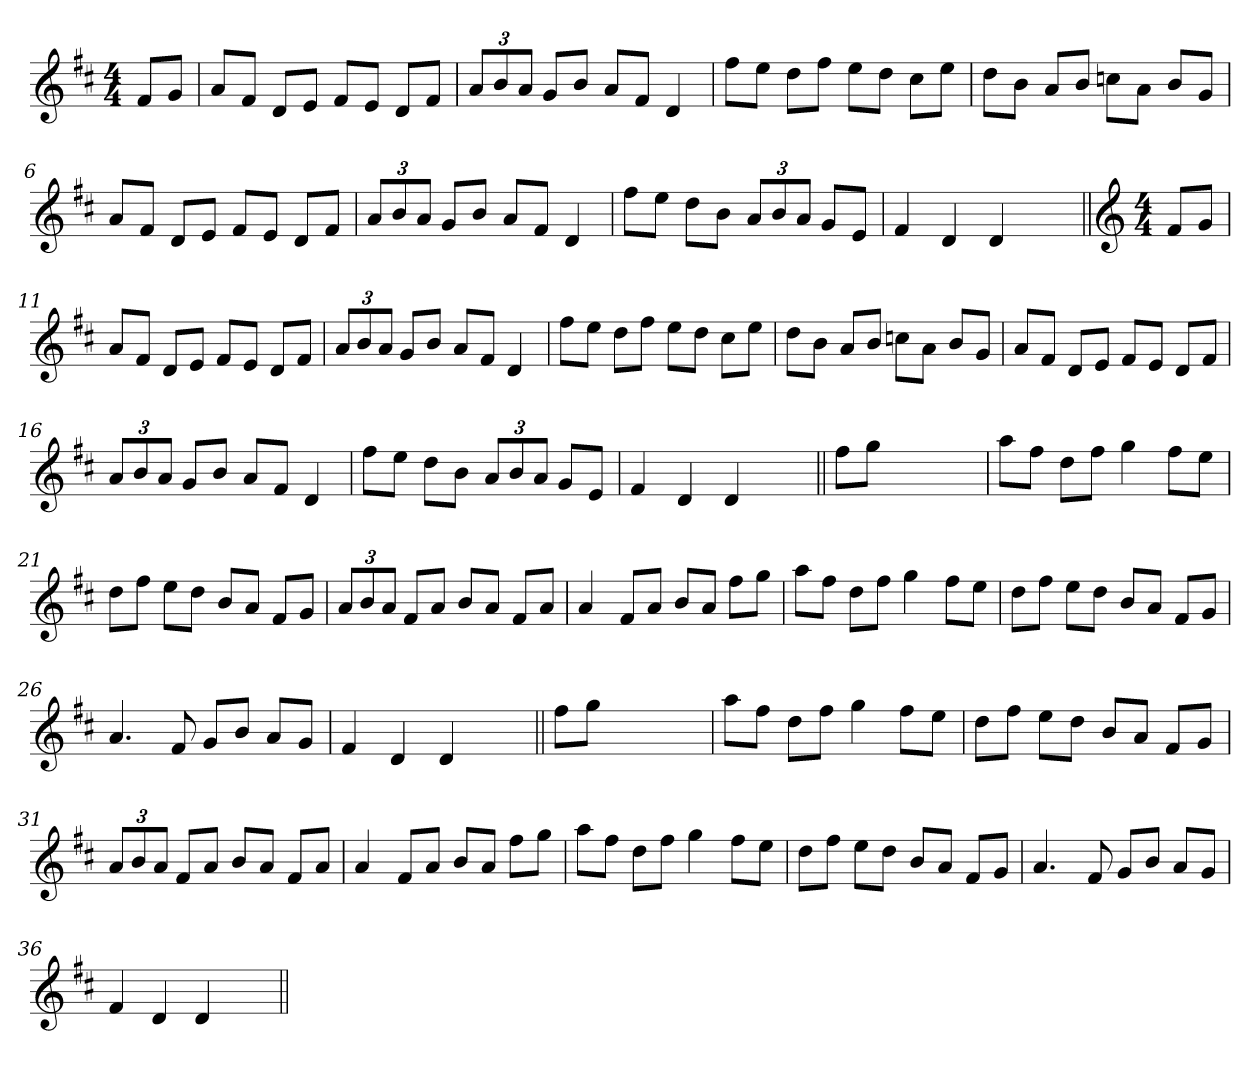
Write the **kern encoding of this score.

**kern
*part1
*staff1
*clefG2
*k[f#c#]
*D:
*M4/4
=1
8f#/L
8g/J
=2
8a/L
8f#/J
8d/L
8e/J
8f#/L
8e/J
8d/L
8f#/J
=3
12a/L
12b/
12a/J
8g/L
8b/J
8a/L
8f#/J
4d/
=4
8ff#\L
8ee\J
8dd\L
8ff#\J
8ee\L
8dd\J
8cc#\L
8ee\J
=5
8dd\L
8b\J
8a/L
8b/J
8ccn\L
8a\J
8b/L
8g/J
!!LO:LB:g=z
=6
8a/L
8f#/J
8d/L
8e/J
8f#/L
8e/J
8d/L
8f#/J
=7
12a/L
12b/
12a/J
8g/L
8b/J
8a/L
8f#/J
4d/
=8
8ff#\L
8ee\J
8dd\L
8b\J
12a/L
12b/
12a/J
8g/L
8e/J
=9
4f#/
4d/
4d/
4ryy
=10||
*clefG2
*M4/4
8f#/L
8g/J
=11
8a/L
8f#/J
8d/L
8e/J
8f#/L
8e/J
8d/L
8f#/J
!!LO:LB:g=z
=12
12a/L
12b/
12a/J
8g/L
8b/J
8a/L
8f#/J
4d/
=13
8ff#\L
8ee\J
8dd\L
8ff#\J
8ee\L
8dd\J
8cc#\L
8ee\J
=14
8dd\L
8b\J
8a/L
8b/J
8ccn\L
8a\J
8b/L
8g/J
=15
8a/L
8f#/J
8d/L
8e/J
8f#/L
8e/J
8d/L
8f#/J
=16
12a/L
12b/
12a/J
8g/L
8b/J
8a/L
8f#/J
4d/
!!LO:LB:g=z
=17
8ff#\L
8ee\J
8dd\L
8b\J
12a/L
12b/
12a/J
8g/L
8e/J
=18
4f#/
4d/
4d/
4ryy
=19||
8ff#\L
8gg\J
2.ryy
=20
8aa\L
8ff#\J
8dd\L
8ff#\J
4gg\
8ff#\L
8ee\J
=21
8dd\L
8ff#\J
8ee\L
8dd\J
8b/L
8a/J
8f#/L
8g/J
=22
12a/L
12b/
12a/J
8f#/L
8a/J
8b/L
8a/J
8f#/L
8a/J
!!LO:LB:g=z
=23
4a/
8f#/L
8a/J
8b/L
8a/J
8ff#\L
8gg\J
=24
8aa\L
8ff#\J
8dd\L
8ff#\J
4gg\
8ff#\L
8ee\J
=25
8dd\L
8ff#\J
8ee\L
8dd\J
8b/L
8a/J
8f#/L
8g/J
=26
4.a/
8f#/
8g/L
8b/J
8a/L
8g/J
=27
4f#/
4d/
4d/
4ryy
=28||
8ff#\L
8gg\J
2.ryy
!!LO:LB:g=z
=29
8aa\L
8ff#\J
8dd\L
8ff#\J
4gg\
8ff#\L
8ee\J
=30
8dd\L
8ff#\J
8ee\L
8dd\J
8b/L
8a/J
8f#/L
8g/J
=31
12a/L
12b/
12a/J
8f#/L
8a/J
8b/L
8a/J
8f#/L
8a/J
=32
4a/
8f#/L
8a/J
8b/L
8a/J
8ff#\L
8gg\J
=33
8aa\L
8ff#\J
8dd\L
8ff#\J
4gg\
8ff#\L
8ee\J
!!LO:LB:g=z
=34
8dd\L
8ff#\J
8ee\L
8dd\J
8b/L
8a/J
8f#/L
8g/J
=35
4.a/
8f#/
8g/L
8b/J
8a/L
8g/J
=36
4f#/
4d/
4d/
4ryy
=||
*-
